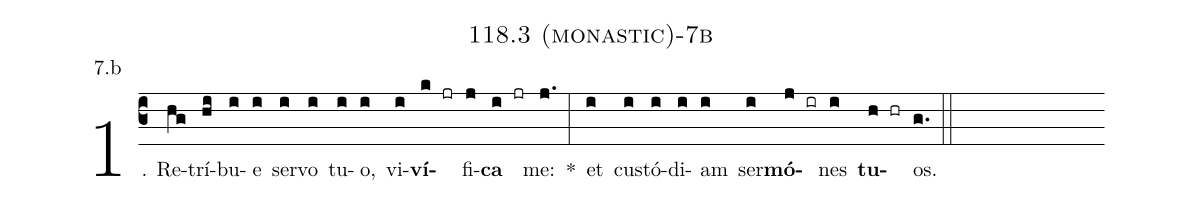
name: 118.3 (monastic)-7b;
annotation: 7.b;
%%
(c3)1. Re(hg)trí(hi)bu(i)e(i) ser(i)vo(i) tu(i)o,(i) vi(i)<b>ví</b>(k jr)fi(j)<b>ca</b>(i jr) me:(j.) *(:) et(i) cus(i)tó(i)di(i)am(i) ser(i)<b>mó</b>(j ir)nes(i) <b>tu</b>(h hr)os.(g.) (::)
